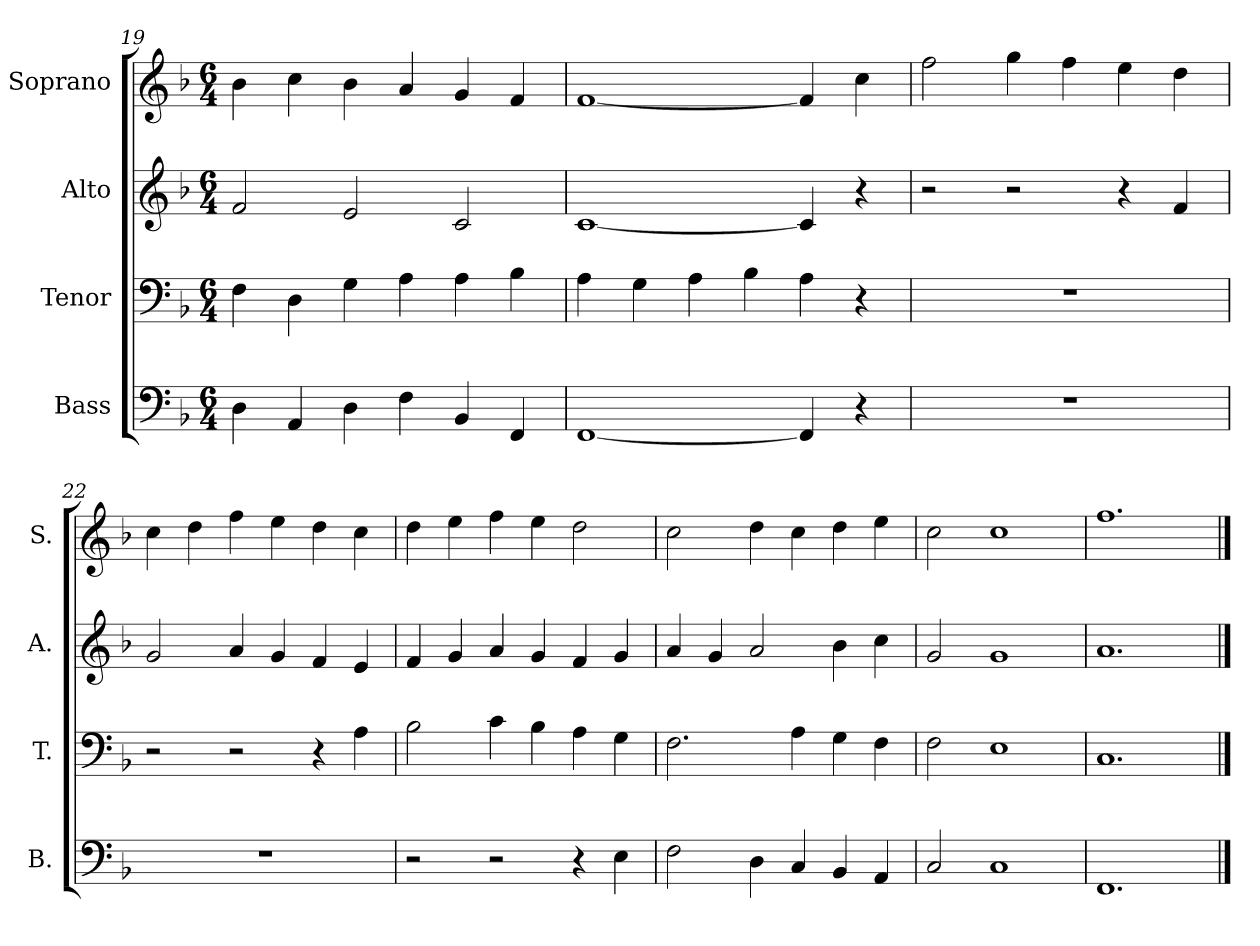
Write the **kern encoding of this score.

**kern	**kern	**kern	**kern
*part4	*part3	*part2	*part1
*staff4	*staff3	*staff2	*staff1
*I"Bass	*I"Tenor	*I"Alto	*I"Soprano
*I'B.	*I'T.	*I'A.	*I'S.
*clefF4	*clefF4	*clefG2	*clefG2
*k[b-]	*k[b-]	*k[b-]	*k[b-]
*M6/4	*M6/4	*M6/4	*M6/4
=19	=19	=19	=19
4D\	4F\	2f/	4b-\
4AA/	4D\	.	4cc\
4D\	4G\	2e/	4b-\
4F\	4A\	.	4a/
4BB-/	4A\	2c/	4g/
4FF/	4B-\	.	4f/
=20	=20	=20	=20
[1FF	4A\	[1c	[1f
.	4G\	.	.
.	4A\	.	.
.	4B-\	.	.
4FF/]	4A\	4c/]	4f/]
4r	4r	4r	4cc\
!!LO:LB:g=z
=21	=21	=21	=21
1.r	1.r	2r	2ff\
.	.	2r	4gg\
.	.	.	4ff\
.	.	4r	4ee\
.	.	4f/	4dd\
=22	=22	=22	=22
1.r	2r	2g/	4cc\
.	.	.	4dd\
.	2r	4a/	4ff\
.	.	4g/	4ee\
.	4r	4f/	4dd\
.	4A\	4e/	4cc\
=23	=23	=23	=23
2r	2B-\	4f/	4dd\
.	.	4g/	4ee\
2r	4c\	4a/	4ff\
.	4B-\	4g/	4ee\
4r	4A\	4f/	2dd\
4E\	4G\	4g/	.
=24	=24	=24	=24
2F\	2.F\	4a/	2cc\
.	.	4g/	.
4D\	.	2a/	4dd\
4C/	4A\	.	4cc\
4BB-/	4G\	4b-\	4dd\
4AA/	4F\	4cc\	4ee\
=25	=25	=25	=25
2C/	2F\	2g/	2cc\
1C	1E	1g	1cc
=26	=26	=26	=26
1.FF	1.C	1.a	1.ff
==	==	==	==
*-	*-	*-	*-
